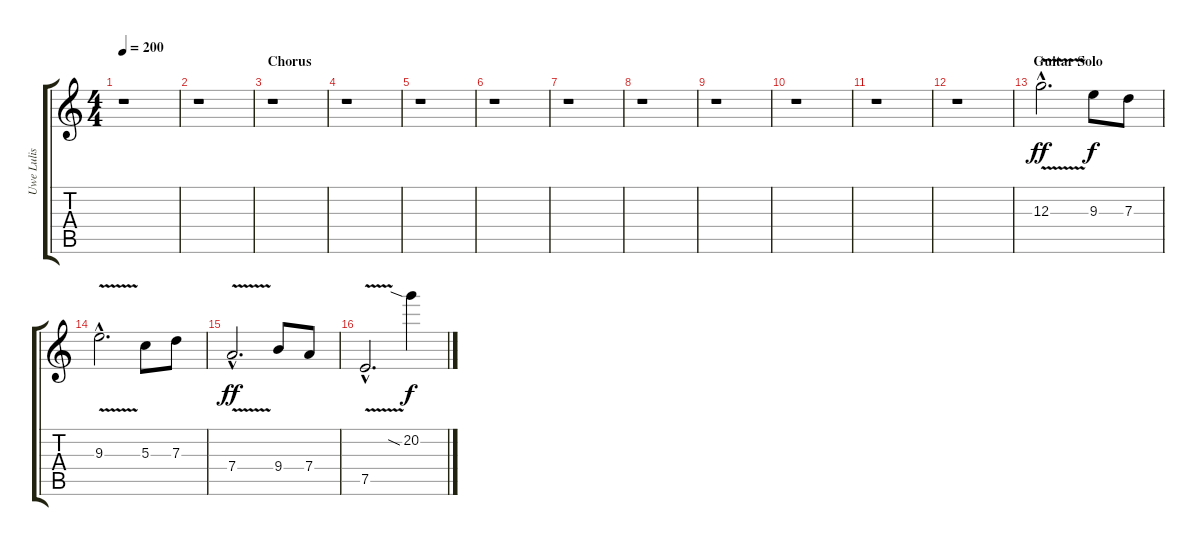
\track ("Uwe Lulis (Lead Guitar) - Left" "Uwe Lulis ") {instrument distortionguitar}
\staff {score tabs}
\tuning (E4 B3 G3 D3 A2 E2) {hide}
\ts (4 4)
\tempo 200
\clef g2
\ks c
r.1{dy f} |
r.1 |
\section ("" "Chorus")
r.1 |
r.1 |
r.1 |
r.1 |
r.1 |
r.1 |
r.1 |
r.1 |
r.1 |
r.1 |
\section ("" "Guitar Solo")
12.3{v hac}.2{d dy ff volume 13 balance 0} 9.3.8{dy f} 7.3.8 |
9.3{v hac}.2{d} 5.3.8 7.3.8 |
7.4{v hac}.2{d dy ff} 9.4.8 7.4.8 |
7.5{v hac}.2{d} 20.2{sia}.4{dy f}
